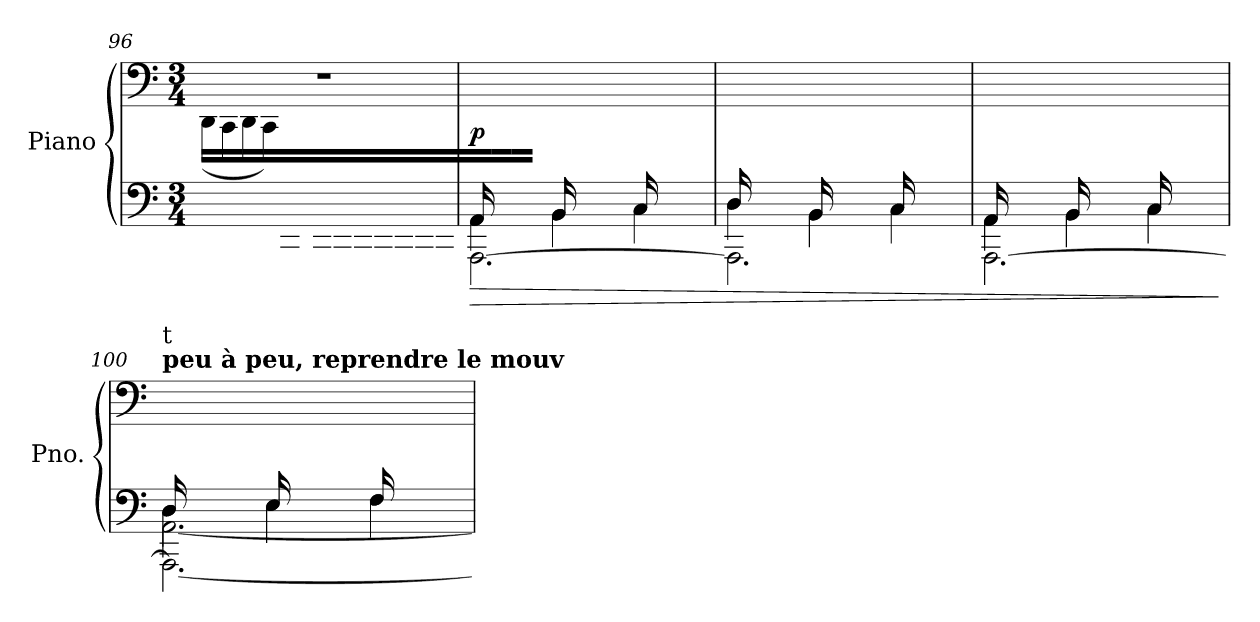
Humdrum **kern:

**kern	**kern	**dynam
*part1	*part1	*part1
*staff2	*staff1	*staff1/2
*I"Piano	*	*
*I'Pno.	*	*
*clefF4	*clefF4	*
*k[]	*k[]	*
*M3/4	*M3/4	*
=96	=96	=96
*	*^	*
4ryy	2.r	(>16DD\LL	.
.	.	16CC\	.
.	.	16DD\	.
.	.	16CC\)	.
16CC/	.	2ryy	.
16BBB-X/	.	.	.
16CC/	.	.	.
16BBB-/	.	.	.
16CC/	.	.	.
16BBB-/	.	.	.
16CC/	.	.	.
16BBB-/JJ	.	.	.
*	*v	*v	*
=97	=97	=97
!	!	!LO:HP:b=2
*^	*	*
*	*^	*	*
!	!	!	!	!LO:DY:n=1:b
(>16AA/LL	4AA\	[2.AAA\	16ryy	> p
8.ryy	.	.	16C\	.
.	.	.	16A\	.
.	.	.	16C\JJ	.
16BB/LL	4BB\	.	16ryy	.
8.ryy	.	.	16D\	.
.	.	.	16A\	.
.	.	.	16D\JJ	.
16C/LL	4C\	.	16ryy	.
8.ryy	.	.	16E\	.
.	.	.	16A\	.
.	.	.	16E\JJ	.
!!LO:LB:g=z
=98	=98	=98	=98	=98
16D/LL	4D\	2.AAA\]	16ryy	.
8.ryy	.	.	16F\	.
.	.	.	16A\	.
.	.	.	16F\JJ	.
16BB/LL	4BB\	.	16ryy	.
8.ryy	.	.	16D\	.
.	.	.	16A\	.
.	.	.	16D\JJ	.
16C/LL	4C\	.	16ryy	.
8.ryy	.	.	16E\	.
.	.	.	16A\	.
.	.	.	16E\JJ)	.
=99	=99	=99	=99	=99
(>16AA/LL	4AA\	[2.AAA\	16ryy	.
8.ryy	.	.	16C\	.
.	.	.	16A\	.
.	.	.	16C\JJ	.
16BB/LL	4BB\	.	16ryy	.
8.ryy	.	.	16D\	.
.	.	.	16A\	.
.	.	.	16D\JJ	.
16C/LL	4C\	.	16ryy	.
8.ryy	.	.	16E\	.
.	.	.	16A\	.
.	.	.	16E\JJ	.
*v	*v	*v	*	*
.	.	]
=100	=100	=100
*^	*	*
*	*^	*	*
*	*	*^	*	*
!	!	!	!	!LO:TX:a:B:t=peu à peu, reprendre le mouv	!
!	!	!	!	!LO:TX:a:t=t	!
16D/LL	[2.AA\	4D\	2.AAA\_	16ryy	.
8.ryy	.	.	.	16F\	.
.	.	.	.	16A\	.
.	.	.	.	16F\JJ	.
16E/LL	.	4E\	.	16ryy	.
8.ryy	.	.	.	16D\	.
.	.	.	.	16A\	.
.	.	.	.	16D\JJ	.
16F/LL	.	4F\	.	16ryy	.
8.ryy	.	.	.	16E\	.
.	.	.	.	16A\	.
.	.	.	.	16E\JJ)	.
*v	*v	*v	*v	*	*
=	=	=
*-	*-	*-
